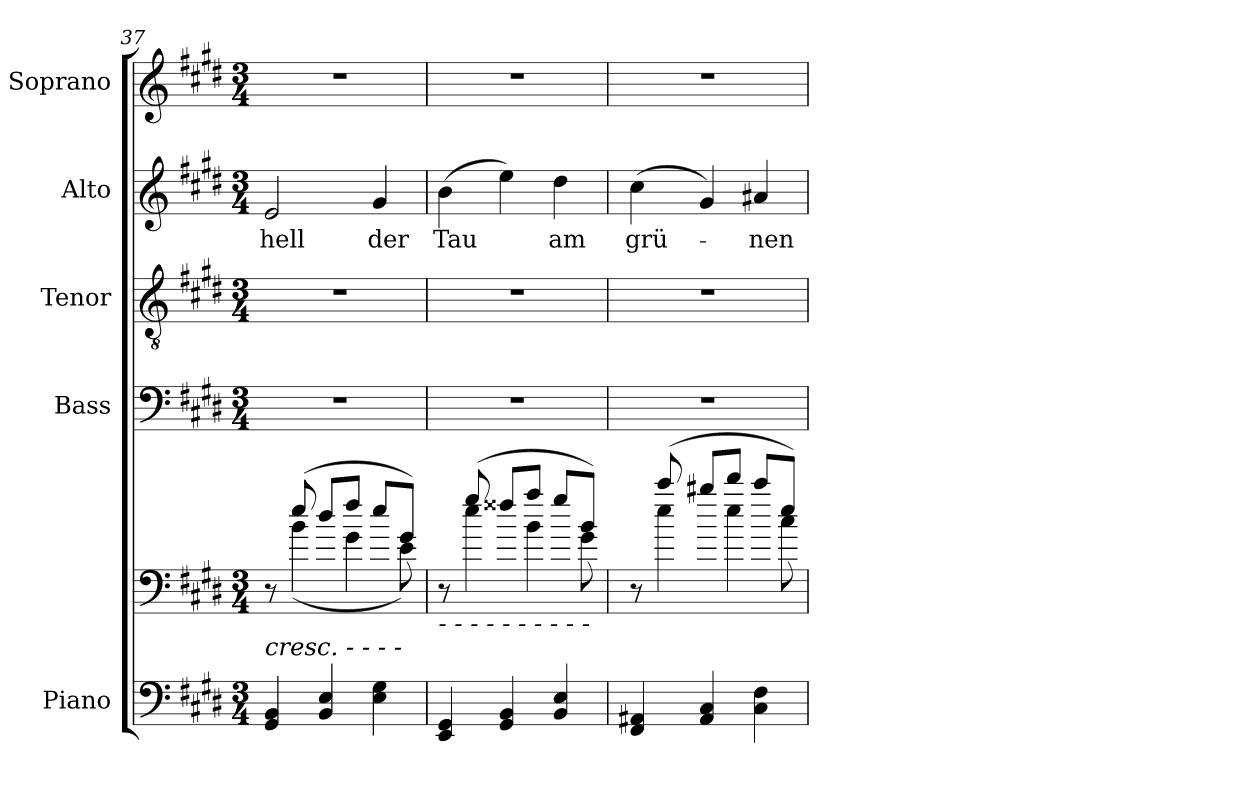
**kern	**kern	**kern	**kern	**kern	**text	**kern
*part5	*part5	*part4	*part3	*part2	*part2	*part1
*staff6	*staff5	*staff4	*staff3	*staff2	*staff2	*staff1
*I"Piano	*	*I"Bass	*I"Tenor	*I"Alto	*	*I"Soprano
*I'Pno	*	*	*	*	*	*I'Pno
*clefF4	*clefF4	*clefF4	*clefGv2	*clefG2	*	*clefG2
*k[f#c#g#d#]	*k[f#c#g#d#]	*k[f#c#g#d#]	*k[f#c#g#d#]	*k[f#c#g#d#]	*	*k[f#c#g#d#]
*E:	*E:	*E:	*E:	*E:	*	*E:
*M3/4	*M3/4	*M3/4	*M3/4	*M3/4	*	*M3/4
=37	=37	=37	=37	=37	=37	=37
*	*^	*	*	*	*	*
!LO:TX:a:i:t=cresc.  -     -     -     -	!	!	!	!	!	!	!
!	!	!	!	!	!	!LO:LY:b	!
4GG#/ 4BB/	8r	8ryy	2.r	2.r	2e/	hell	2.r
.	(>8ee/	(<4b\	.	.	.	.	.
4BB/ 4E/	8dd#/L	.	.	.	.	.	.
.	8ff#/J	4g#\	.	.	.	.	.
!	!	!	!	!	!	!LO:LY:b	!
4E\ 4G#\	8ee/L	.	.	.	4g#/	der	.
.	8g#/J)	8e\)	.	.	.	.	.
!!LO:PB:g=z
=38	=38	=38	=38	=38	=38	=38	=38
!LO:TX:a:i:t=-         -         -         -         -         -         -          -          -          -	!	!	!	!	!	!	!
!	!	!	!	!	!	!LO:LY:b	!
4EE/ 4GG#/	8r	8ryy	2.r	2.r	(>4b\	Tau	2.r
.	(>8gg#/	4ee\	.	.	.	.	.
4GG#/ 4BB/	8ff##X/L	.	.	.	4ee\)	.	.
.	8aa/J	4b\	.	.	.	.	.
!	!	!	!	!	!	!LO:LY:b	!
4BB/ 4E/	8gg#/L	.	.	.	4dd#\	am	.
.	8b/J)	8g#\	.	.	.	.	.
=39	=39	=39	=39	=39	=39	=39	=39
!	!	!	!	!	!	!LO:LY:b	!
4FF#/ 4AA#X/	8r	8ryy	2.r	2.r	(>4cc#\	grü-	2.r
.	(>8ccc#/	4ee\	.	.	.	.	.
4AA#/ 4C#/	8bb#X/L	.	.	.	4g#/)	.	.
.	8ddd#/J	4ee\	.	.	.	.	.
!	!	!	!	!	!	!LO:LY:b	!
4C#\ 4F#\	8ccc#/L	.	.	.	4a#X/	-nen	.
.	8ee/J)	8cc#\	.	.	.	.	.
*	*v	*v	*	*	*	*	*
=	=	=	=	=	=	=
*-	*-	*-	*-	*-	*-	*-
